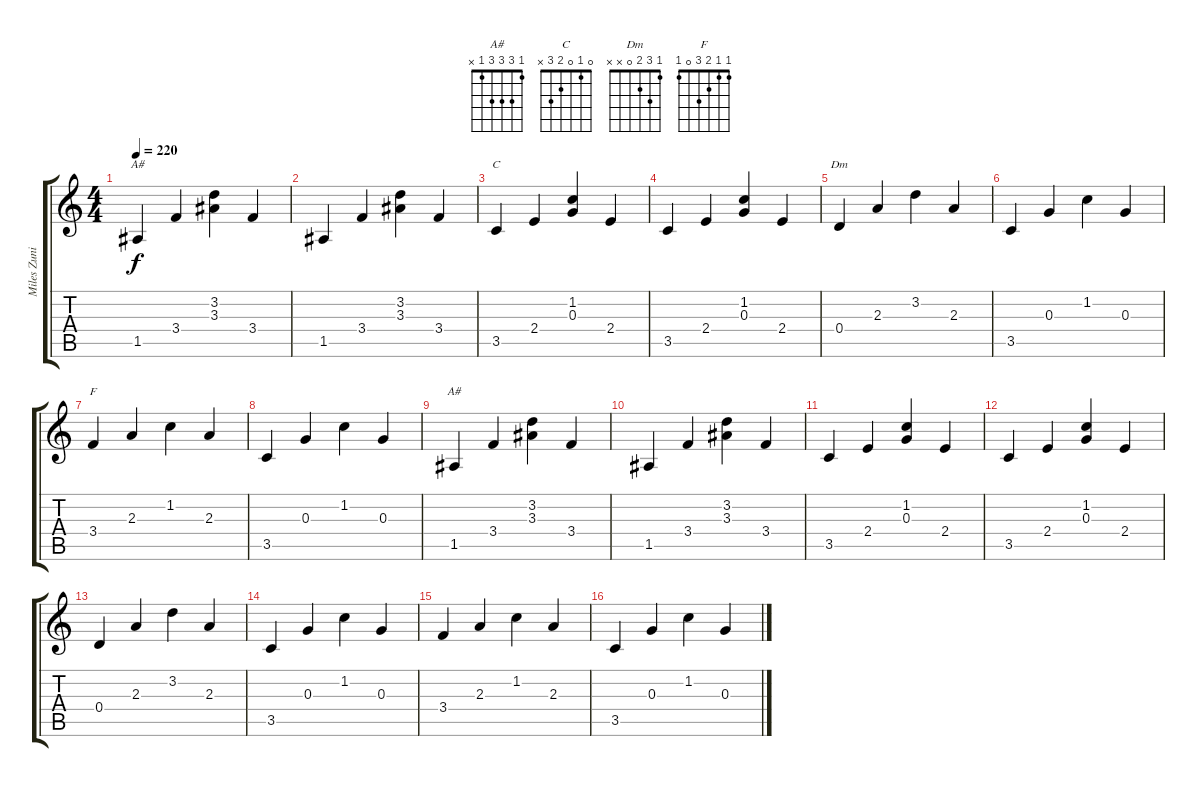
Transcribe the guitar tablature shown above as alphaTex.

\track ("Miles Zuniga" "Miles Zuni") {instrument acousticguitarnylon}
\staff {score tabs}
\tuning (E4 B3 G3 D3 A2 E2) {hide}
\chord ("A#" 1 3 3 0 1 x)
\chord ("C" 0 1 0 2 3 x)
\chord ("Dm" 1 3 2 0 x x)
\chord ("F" 1 1 2 3 0 1)
\chord ("A#" 1 3 3 3 1 x)
\ts (4 4)
\tempo 220
\clef g2
\ks c
1.5.4{ch "A#" dy f} 3.4.4 (3.2 3.3).4 3.4.4 |
1.5.4 3.4.4 (3.2 3.3).4 3.4.4 |
3.5.4{ch "C"} 2.4.4 (1.2 0.3).4 2.4.4 |
3.5.4 2.4.4 (1.2 0.3).4 2.4.4 |
0.4.4{ch "Dm"} 2.3.4 3.2.4 2.3.4 |
3.5.4 0.3.4 1.2.4 0.3.4 |
3.4.4{ch "F"} 2.3.4 1.2.4 2.3.4 |
3.5.4 0.3.4 1.2.4 0.3.4 |
1.5.4{ch "A#"} 3.4.4 (3.2 3.3).4 3.4.4 |
1.5.4 3.4.4 (3.2 3.3).4 3.4.4 |
3.5.4 2.4.4 (1.2 0.3).4 2.4.4 |
3.5.4 2.4.4 (1.2 0.3).4 2.4.4 |
0.4.4 2.3.4 3.2.4 2.3.4 |
3.5.4 0.3.4 1.2.4 0.3.4 |
3.4.4 2.3.4 1.2.4 2.3.4 |
3.5.4 0.3.4 1.2.4 0.3.4
